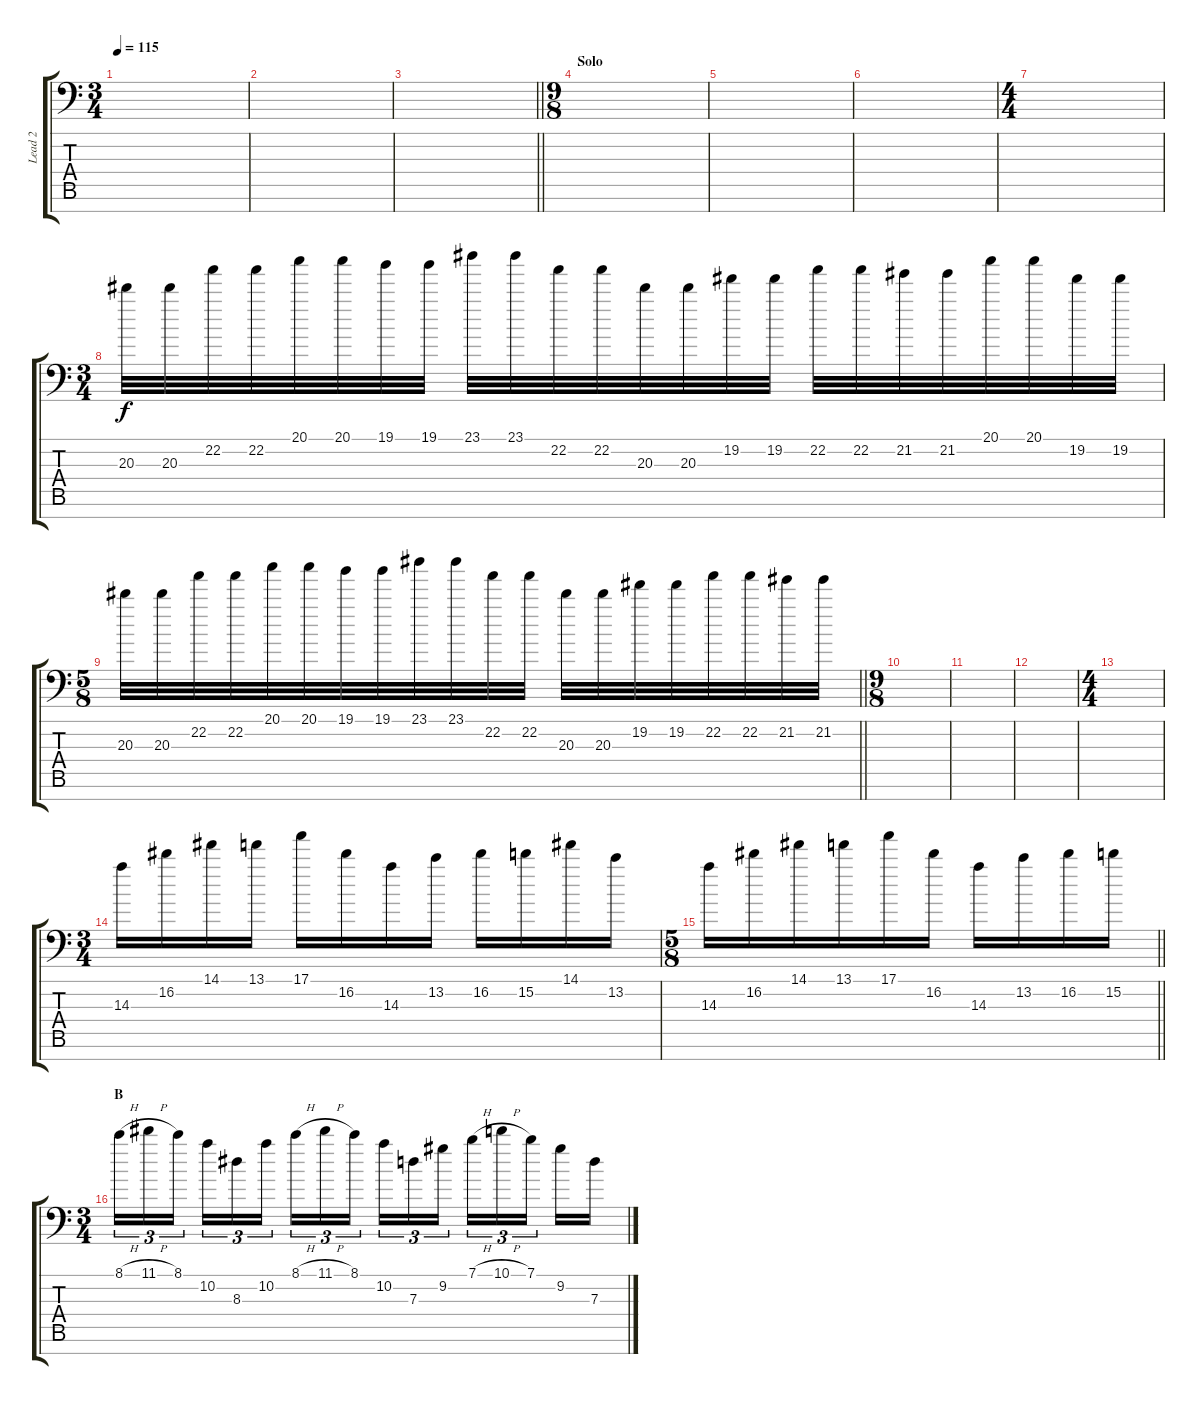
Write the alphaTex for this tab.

\track ("Lead 2" "Lead 2") {instrument distortionguitar}
\staff {score tabs}
\tuning (E4 B3 G3 D3 A2 E2 A1) {hide}
\ts (3 4)
\tempo 115
\clef f4
\ks c
|
|
\barLineRight lightlight
|
\ts (9 8)
\section ("" "Solo")
|
|
|
\ts (4 4)
|
\ts (3 4)
20.3.32 20.3.32 22.2.32 22.2.32 20.1.32 20.1.32 19.1.32 19.1.32 23.1.32 23.1.32 22.2.32 22.2.32 20.3.32 20.3.32 19.2.32 19.2.32 22.2.32 22.2.32 21.2.32 21.2.32 20.1.32 20.1.32 19.2.32 19.2.32 |
\ts (5 8)
\barLineRight lightlight
20.3.32 20.3.32 22.2.32 22.2.32 20.1.32 20.1.32 19.1.32 19.1.32 23.1.32 23.1.32 22.2.32 22.2.32 20.3.32 20.3.32 19.2.32 19.2.32 22.2.32 22.2.32 21.2.32 21.2.32 |
\ts (9 8)
|
|
|
\ts (4 4)
|
\ts (3 4)
14.3.16 16.2.16 14.1.16 13.1.16 17.1.16 16.2.16 14.3.16 13.2.16 16.2.16 15.2.16 14.1.16 13.2.16 |
\ts (5 8)
\barLineRight lightlight
14.3.16 16.2.16 14.1.16 13.1.16 17.1.16 16.2.16 14.3.16 13.2.16 16.2.16 15.2.16 |
\ts (3 4)
\section ("" "B")
8.1{h}.16{tu (3 2)} 11.1{h}.16{tu (3 2)} 8.1.16{tu (3 2) beam splitsecondary} 10.2.16{tu (3 2)} 8.3.16{tu (3 2)} 10.2.16{tu (3 2)} 8.1{h}.16{tu (3 2)} 11.1{h}.16{tu (3 2)} 8.1.16{tu (3 2) beam splitsecondary} 10.2.16{tu (3 2)} 7.3.16{tu (3 2)} 9.2.16{tu (3 2)} 7.1{h}.16{tu (3 2)} 10.1{h}.16{tu (3 2)} 7.1.16{tu (3 2) beam splitsecondary} 9.2.16 7.3.16
